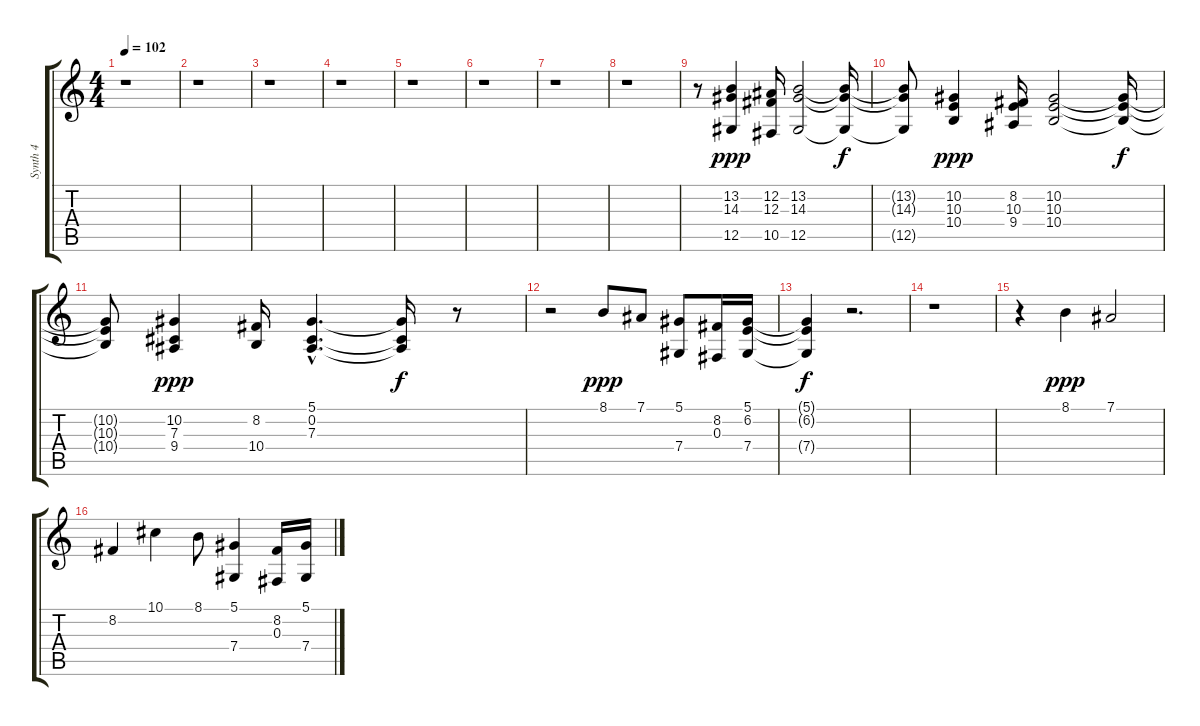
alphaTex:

\track ("Synth 4" "Synth 4") {instrument synthbrass2}
\staff {score tabs}
\tuning (Eb4 Bb3 Gb3 Db3 Ab2 Eb2) {hide}
\ts (4 4)
\tempo 102
\clef g2
\ks c
r.1{dy f} |
r.1 |
r.1 |
r.1 |
r.1 |
r.1 |
r.1 |
r.1 |
r.8 (13.2 14.3 12.5).4{dy ppp} (12.2 12.3 10.5).16 (13.2 14.3 12.5).2 (13.2{t} 14.3{t} 12.5{t}).16{dy f} |
(13.2{t} 14.3{t} 12.5{t}).8 (10.2 10.3 10.4).4{dy ppp} (8.2 10.3 9.4).16 (10.2 10.3 10.4).2 (10.2{t} 10.3{t} 10.4{t}).16{dy f} |
(10.2{t} 10.3{t} 10.4{t}).8 (10.2 7.3 9.4).4{dy ppp} (8.2 10.4).16 (5.1{hac} 0.2{hac} 7.3{hac}).4{d} (5.1{t} 0.2{t} 7.3{t}).16{dy f} r.8 |
r.2 8.1.8{dy ppp} 7.1.8 (5.1 7.4).8 (8.2 0.3).16 (5.1 6.2 7.4).16 |
(5.1{t} 6.2{t} 7.4{t}).4{dy f} r.2{d} |
r.1 |
r.4 8.1.4{dy ppp} 7.1.2 |
8.2.4 10.1.4 8.1.8 (5.1 7.4).4 (8.2 0.3).16 (5.1 7.4).16
